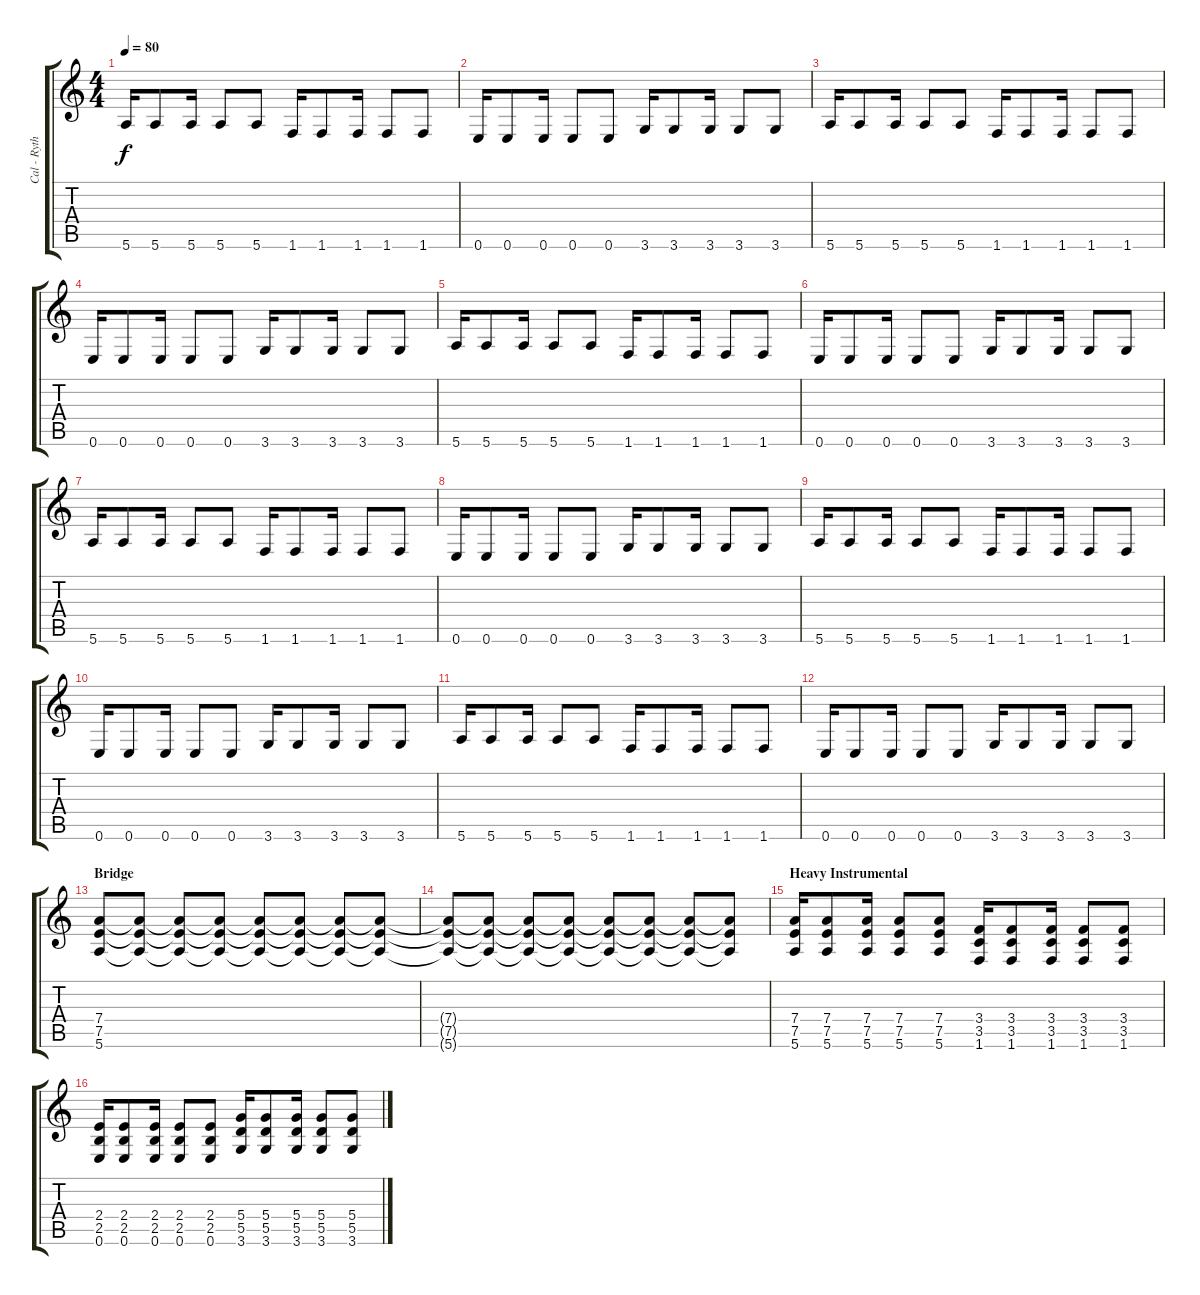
\track ("Cal - Rythm Guitar" "Cal - Ryth") {instrument acousticguitarsteel}
\staff {score tabs}
\tuning (E4 B3 G3 D3 A2 E2) {hide}
\ts (4 4)
\tempo 80
\clef g2
\ks c
5.6.16{dy f} 5.6.8 5.6.16 5.6.8 5.6.8 1.6.16 1.6.8 1.6.16 1.6.8 1.6.8 |
0.6.16 0.6.8 0.6.16 0.6.8 0.6.8 3.6.16 3.6.8 3.6.16 3.6.8 3.6.8 |
5.6.16 5.6.8 5.6.16 5.6.8 5.6.8 1.6.16 1.6.8 1.6.16 1.6.8 1.6.8 |
0.6.16 0.6.8 0.6.16 0.6.8 0.6.8 3.6.16 3.6.8 3.6.16 3.6.8 3.6.8 |
5.6.16 5.6.8 5.6.16 5.6.8 5.6.8 1.6.16 1.6.8 1.6.16 1.6.8 1.6.8 |
0.6.16 0.6.8 0.6.16 0.6.8 0.6.8 3.6.16 3.6.8 3.6.16 3.6.8 3.6.8 |
5.6.16 5.6.8 5.6.16 5.6.8 5.6.8 1.6.16 1.6.8 1.6.16 1.6.8 1.6.8 |
0.6.16 0.6.8 0.6.16 0.6.8 0.6.8 3.6.16 3.6.8 3.6.16 3.6.8 3.6.8 |
5.6.16 5.6.8 5.6.16 5.6.8 5.6.8 1.6.16 1.6.8 1.6.16 1.6.8 1.6.8 |
0.6.16 0.6.8 0.6.16 0.6.8 0.6.8 3.6.16 3.6.8 3.6.16 3.6.8 3.6.8 |
5.6.16 5.6.8 5.6.16 5.6.8 5.6.8 1.6.16 1.6.8 1.6.16 1.6.8 1.6.8 |
0.6.16 0.6.8 0.6.16 0.6.8 0.6.8 3.6.16 3.6.8 3.6.16 3.6.8 3.6.8 |
\section ("" "Bridge")
(7.4 7.5 5.6).8 (7.4{t} 7.5{t} 5.6{t}).8 (7.4{t} 7.5{t} 5.6{t}).8 (7.4{t} 7.5{t} 5.6{t}).8 (7.4{t} 7.5{t} 5.6{t}).8 (7.4{t} 7.5{t} 5.6{t}).8 (7.4{t} 7.5{t} 5.6{t}).8 (7.4{t} 7.5{t} 5.6{t}).8 |
(7.4{t} 7.5{t} 5.6{t}).8 (7.4{t} 7.5{t} 5.6{t}).8 (7.4{t} 7.5{t} 5.6{t}).8 (7.4{t} 7.5{t} 5.6{t}).8 (7.4{t} 7.5{t} 5.6{t}).8 (7.4{t} 7.5{t} 5.6{t}).8 (7.4{t} 7.5{t} 5.6{t}).8 (7.4{t} 7.5{t} 5.6{t}).8 |
\section ("" "Heavy Instrumental")
(7.4 7.5 5.6).16{volume 13 instrument distortionguitar} (7.4 7.5 5.6).8 (7.4 7.5 5.6).16 (7.4 7.5 5.6).8 (7.4 7.5 5.6).8 (3.4 3.5 1.6).16 (3.4 3.5 1.6).8 (3.4 3.5 1.6).16 (3.4 3.5 1.6).8 (3.4 3.5 1.6).8 |
(2.4 2.5 0.6).16 (2.4 2.5 0.6).8 (2.4 2.5 0.6).16 (2.4 2.5 0.6).8 (2.4 2.5 0.6).8 (5.4 5.5 3.6).16 (5.4 5.5 3.6).8 (5.4 5.5 3.6).16 (5.4 5.5 3.6).8 (5.4 5.5 3.6).8
